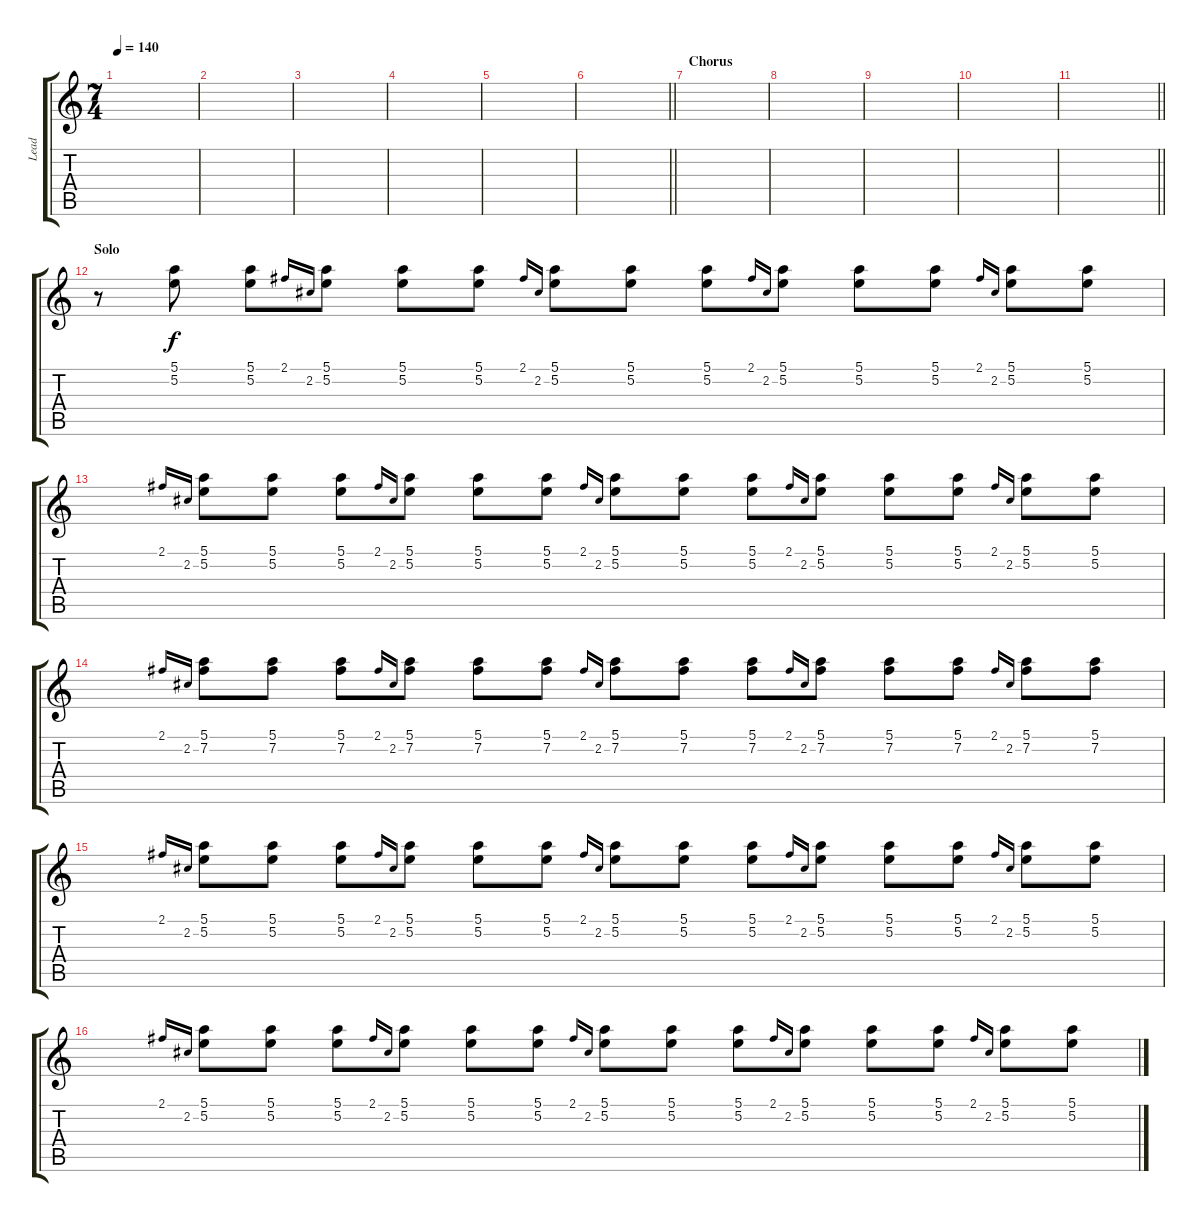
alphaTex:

\track ("Lead" "Lead") {instrument distortionguitar}
\staff {score tabs}
\tuning (E4 B3 G3 D3 A2 E2) {hide}
\ts (7 4)
\tempo 140
\clef g2
\ks c
|
|
|
|
|
\barLineRight lightlight
|
\section ("" "Chorus")
|
|
|
|
\barLineRight lightlight
|
\section ("" "Solo")
r.8 (5.1 5.2).8 (5.1 5.2).8 2.1.16{gr onbeat} 2.2.16{gr onbeat} (5.1 5.2).8 (5.1 5.2).8 (5.1 5.2).8 2.1.16{gr onbeat} 2.2.16{gr onbeat} (5.1 5.2).8 (5.1 5.2).8 (5.1 5.2).8 2.1.16{gr onbeat} 2.2.16{gr onbeat} (5.1 5.2).8 (5.1 5.2).8 (5.1 5.2).8 2.1.16{gr onbeat} 2.2.16{gr onbeat} (5.1 5.2).8 (5.1 5.2).8 |
2.1.16{gr onbeat} 2.2.16{gr onbeat} (5.1 5.2).8 (5.1 5.2).8 (5.1 5.2).8 2.1.16{gr onbeat} 2.2.16{gr onbeat} (5.1 5.2).8 (5.1 5.2).8 (5.1 5.2).8 2.1.16{gr onbeat} 2.2.16{gr onbeat} (5.1 5.2).8 (5.1 5.2).8 (5.1 5.2).8 2.1.16{gr onbeat} 2.2.16{gr onbeat} (5.1 5.2).8 (5.1 5.2).8 (5.1 5.2).8 2.1.16{gr onbeat} 2.2.16{gr onbeat} (5.1 5.2).8 (5.1 5.2).8 |
2.1.16{gr onbeat} 2.2.16{gr onbeat} (5.1 7.2).8 (5.1 7.2).8 (5.1 7.2).8 2.1.16{gr onbeat} 2.2.16{gr onbeat} (5.1 7.2).8 (5.1 7.2).8 (5.1 7.2).8 2.1.16{gr onbeat} 2.2.16{gr onbeat} (5.1 7.2).8 (5.1 7.2).8 (5.1 7.2).8 2.1.16{gr onbeat} 2.2.16{gr onbeat} (5.1 7.2).8 (5.1 7.2).8 (5.1 7.2).8 2.1.16{gr onbeat} 2.2.16{gr onbeat} (5.1 7.2).8 (5.1 7.2).8 |
2.1.16{gr onbeat} 2.2.16{gr onbeat} (5.1 5.2).8 (5.1 5.2).8 (5.1 5.2).8 2.1.16{gr onbeat} 2.2.16{gr onbeat} (5.1 5.2).8 (5.1 5.2).8 (5.1 5.2).8 2.1.16{gr onbeat} 2.2.16{gr onbeat} (5.1 5.2).8 (5.1 5.2).8 (5.1 5.2).8 2.1.16{gr onbeat} 2.2.16{gr onbeat} (5.1 5.2).8 (5.1 5.2).8 (5.1 5.2).8 2.1.16{gr onbeat} 2.2.16{gr onbeat} (5.1 5.2).8 (5.1 5.2).8 |
2.1.16{gr onbeat} 2.2.16{gr onbeat} (5.1 5.2).8 (5.1 5.2).8 (5.1 5.2).8 2.1.16{gr onbeat} 2.2.16{gr onbeat} (5.1 5.2).8 (5.1 5.2).8 (5.1 5.2).8 2.1.16{gr onbeat} 2.2.16{gr onbeat} (5.1 5.2).8 (5.1 5.2).8 (5.1 5.2).8 2.1.16{gr onbeat} 2.2.16{gr onbeat} (5.1 5.2).8 (5.1 5.2).8 (5.1 5.2).8 2.1.16{gr onbeat} 2.2.16{gr onbeat} (5.1 5.2).8 (5.1 5.2).8
